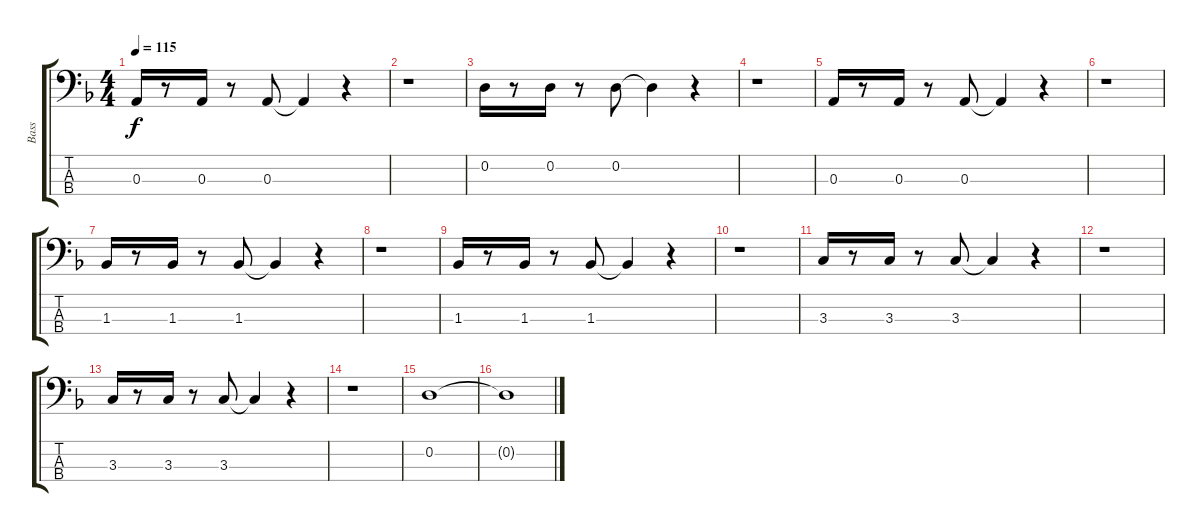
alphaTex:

\track ("Bass" "Bass") {instrument electricbassfinger}
\staff {score tabs}
\tuning (G2 D2 A1 E1) {hide}
\ts (4 4)
\tempo 115
\clef f4
\ks f
0.3.16{dy f} r.8 0.3.16 r.8 0.3.8 0.3{t}.4 r.4 |
r.1 |
0.2.16 r.8 0.2.16 r.8 0.2.8 0.2{t}.4 r.4 |
r.1 |
0.3.16 r.8 0.3.16 r.8 0.3.8 0.3{t}.4 r.4 |
r.1 |
1.3.16 r.8 1.3.16 r.8 1.3.8 1.3{t}.4 r.4 |
r.1 |
1.3.16 r.8 1.3.16 r.8 1.3.8 1.3{t}.4 r.4 |
r.1 |
3.3.16 r.8 3.3.16 r.8 3.3.8 3.3{t}.4 r.4 |
r.1 |
3.3.16 r.8 3.3.16 r.8 3.3.8 3.3{t}.4 r.4 |
r.1 |
0.2.1 |
0.2{t}.1
